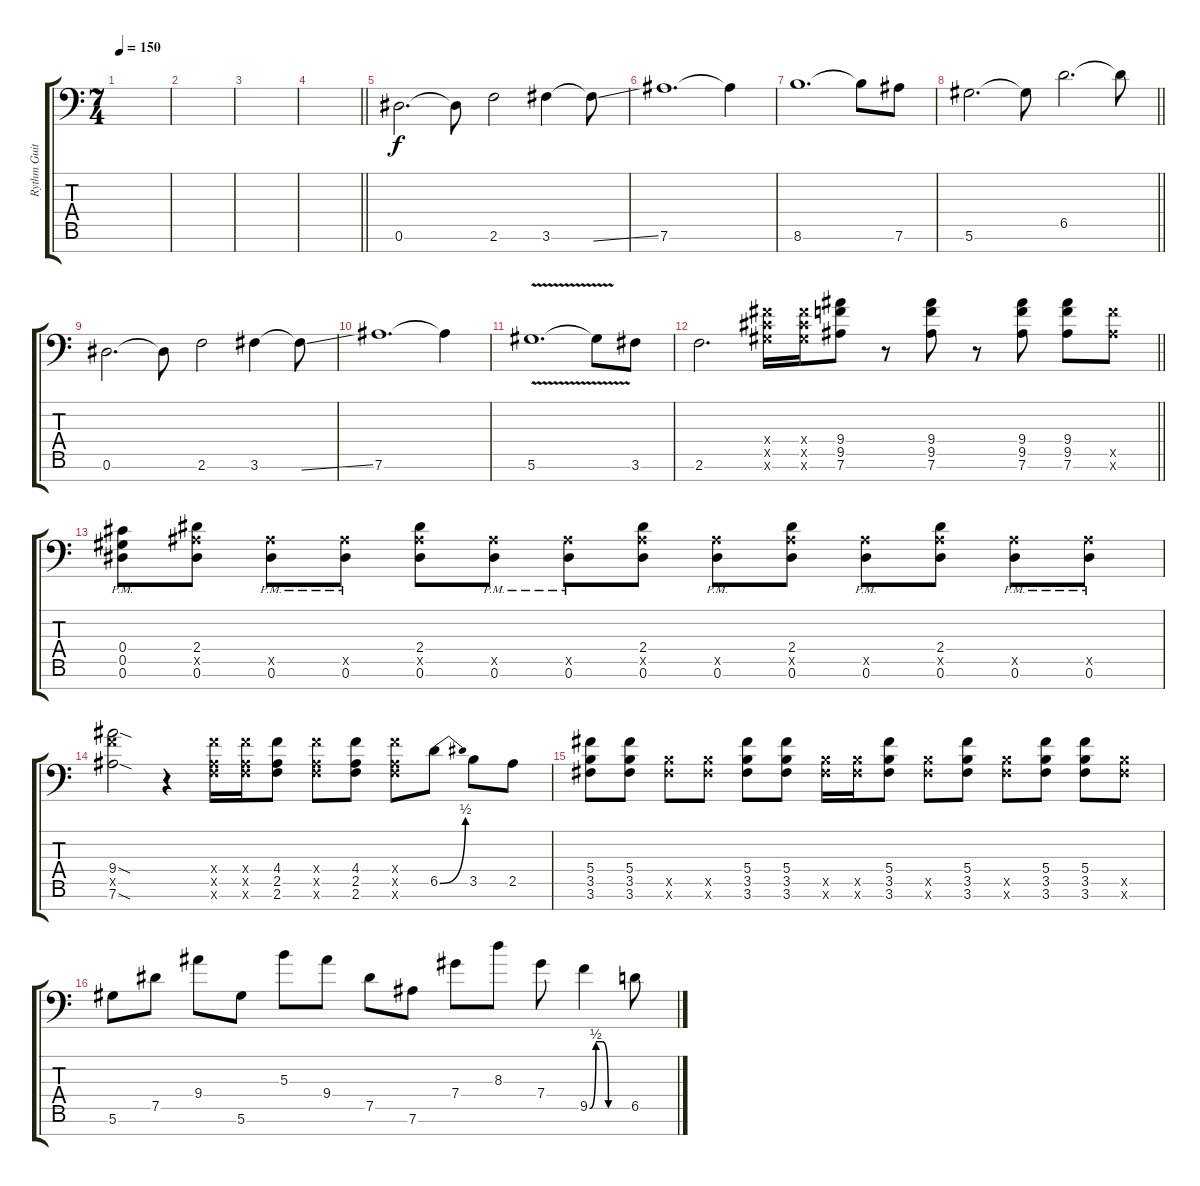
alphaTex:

\track ("Rythm Guitar #1" "Rythm Guit") {instrument distortionguitar}
\staff {score tabs}
\tuning (Eb4 Bb3 Gb3 Db3 Ab2 Eb2 Ab1) {hide}
\ts (7 4)
\section ("" "")
\tempo 150
\clef f4
\ks c
|
|
|
\barLineRight lightlight
|
\section ("" "")
0.6.2{d instrument electricguitarmuted} 0.6{t}.8 2.6.2 3.6.4 3.6{ss t}.8 |
7.6.1{d} 7.6{t}.4 |
8.6.1{d} 8.6{t}.8 7.6.8 |
\barLineRight lightlight
5.6.2{d} 5.6{t}.8 6.5.2{d} 6.5{t}.8 |
\section ("" "")
0.6.2{d instrument distortionguitar} 0.6{t}.8 2.6.2 3.6.4 3.6{ss t}.8 |
7.6.1{d} 7.6{t}.4 |
5.6{v}.1{d} 5.6{t}.8 3.6.8 |
\barLineRight lightlight
2.6.2{d} (5.4{x} 5.5{x} 5.6{x}).16 (5.4{x} 5.5{x} 5.6{x}).16 (9.4 9.5 7.6).8 r.8 (9.4 9.5 7.6).8 r.8 (9.4 9.5 7.6).8 (9.4 9.5 7.6).8 (9.5{x} 7.6{x}).8 |
\section ("" "")
(0.4{pm} 0.5{pm} 0.6{pm}).8 (2.4 2.5{x} 0.6).8 (2.5{x} 0.6{pm}).8 (2.5{x} 0.6{pm}).8 (2.4 2.5{x} 0.6).8 (2.5{x} 0.6{pm}).8 (2.5{x} 0.6{pm}).8 (2.4 2.5{x} 0.6).8 (2.5{x} 0.6{pm}).8 (2.4 2.5{x} 0.6).8 (2.5{x} 0.6{pm}).8 (2.4 2.5{x} 0.6).8 (2.5{x} 0.6{pm}).8 (2.5{x} 0.6{pm}).8 |
(9.4{sod} 9.5{x} 7.6{sod}).2 r.4 (4.4{x} 2.5{x} 2.6{x}).16 (4.4{x} 2.5{x} 2.6{x}).16 (4.4 2.5 2.6).8 (4.4{x} 2.5{x} 2.6{x}).8 (4.4 2.5 2.6).8 (4.4{x} 2.5{x} 2.6{x}).8 6.5{be (bend 0 0 60 2)}.8 3.5.8 2.5.8 |
(5.4 3.5 3.6).8 (5.4 3.5 3.6).8 (3.5{x} 3.6{x}).8 (3.5{x} 3.6{x}).8 (5.4 3.5 3.6).8 (5.4 3.5 3.6).8 (3.5{x} 3.6{x}).16 (3.5{x} 3.6{x}).16 (5.4 3.5 3.6).8 (3.5{x} 3.6{x}).8 (5.4 3.5 3.6).8 (3.5{x} 3.6{x}).8 (5.4 3.5 3.6).8 (5.4 3.5 3.6).8 (3.5{x} 3.6{x}).8 |
5.6.8 7.5.8 9.4.8 5.6.8 5.3.8 9.4.8 7.5.8 7.6.8 7.4.8 8.3.8 7.4.8 9.5{be (custom 0 0 10 2 20 2 30 0 60 0)}.4 6.5.8
